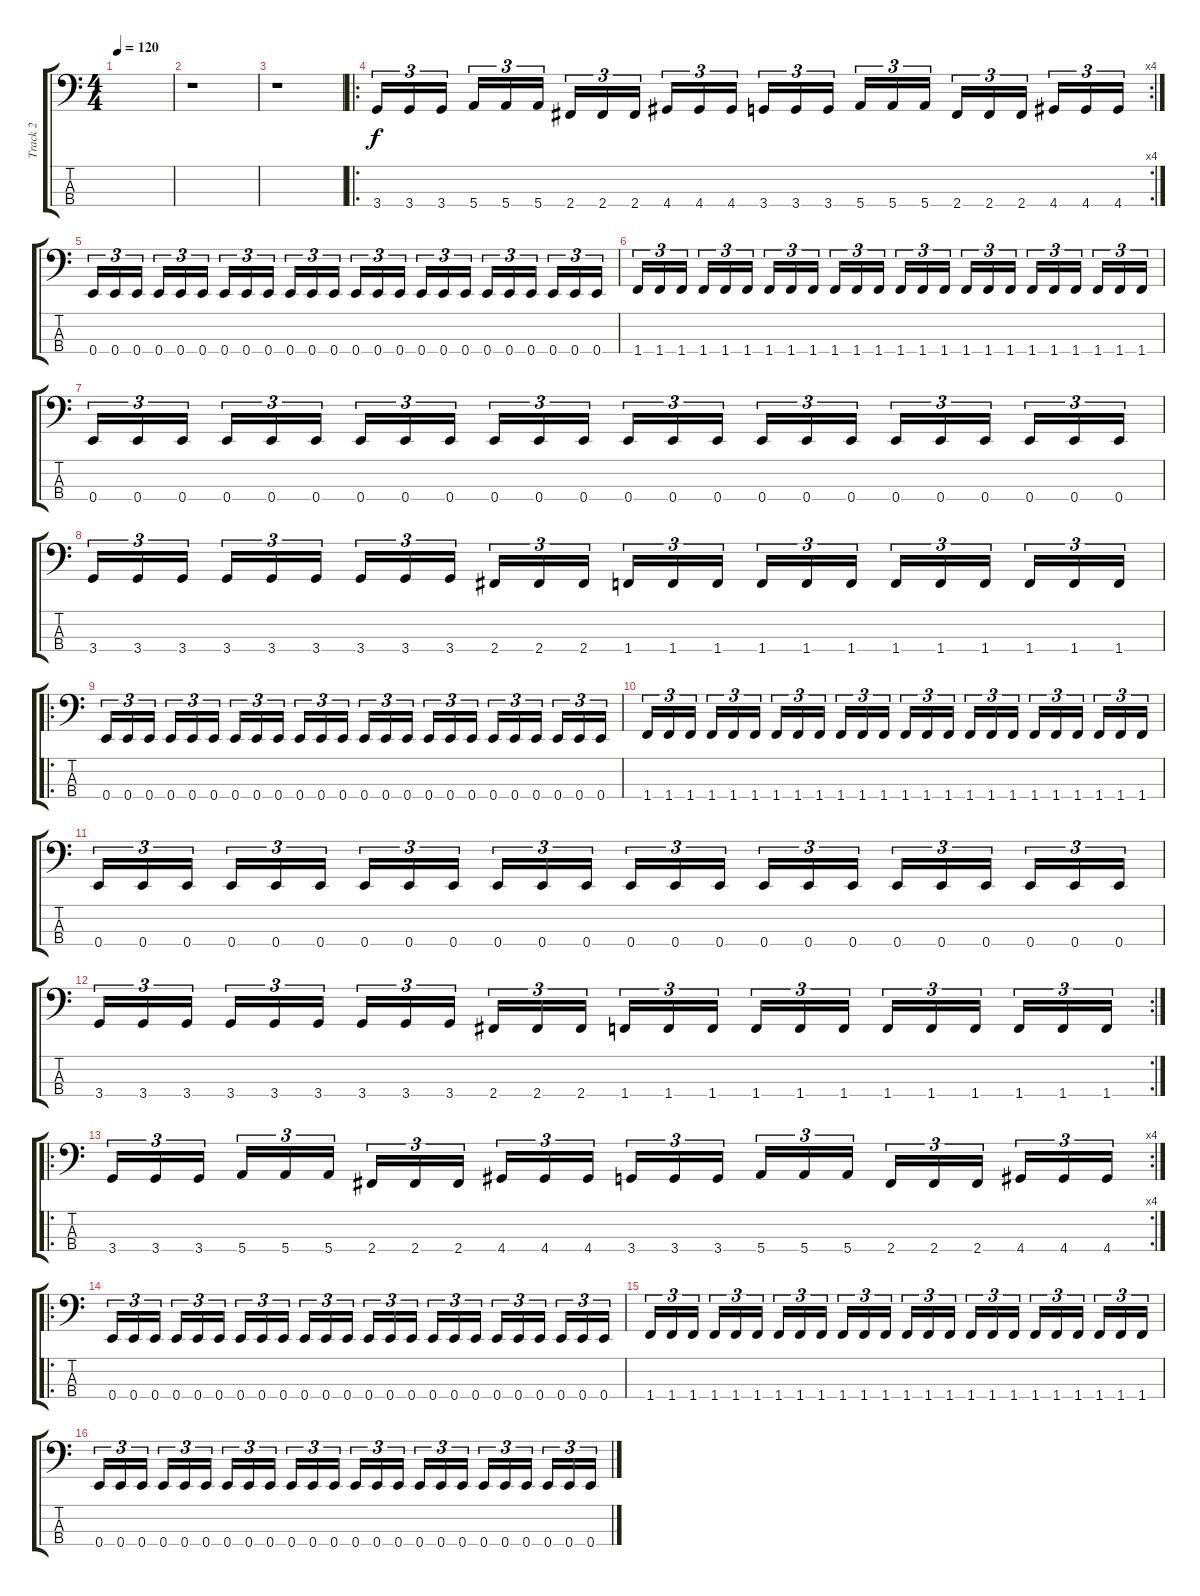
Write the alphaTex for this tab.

\track ("Track 2" "Track 2") {instrument overdrivenguitar}
\staff {score tabs}
\tuning (G2 D2 A1 E1) {hide}
\ts (4 4)
\tempo 120
\clef f4
\ks c
|
r.1 |
r.1 |
\ro
\rc 4
3.4.16{tu (3 2)} 3.4.16{tu (3 2)} 3.4.16{tu (3 2)} 5.4.16{tu (3 2)} 5.4.16{tu (3 2)} 5.4.16{tu (3 2)} 2.4.16{tu (3 2)} 2.4.16{tu (3 2)} 2.4.16{tu (3 2)} 4.4.16{tu (3 2)} 4.4.16{tu (3 2)} 4.4.16{tu (3 2)} 3.4.16{tu (3 2)} 3.4.16{tu (3 2)} 3.4.16{tu (3 2)} 5.4.16{tu (3 2)} 5.4.16{tu (3 2)} 5.4.16{tu (3 2)} 2.4.16{tu (3 2)} 2.4.16{tu (3 2)} 2.4.16{tu (3 2)} 4.4.16{tu (3 2)} 4.4.16{tu (3 2)} 4.4.16{tu (3 2)} |
0.4.16{tu (3 2)} 0.4.16{tu (3 2)} 0.4.16{tu (3 2)} 0.4.16{tu (3 2)} 0.4.16{tu (3 2)} 0.4.16{tu (3 2)} 0.4.16{tu (3 2)} 0.4.16{tu (3 2)} 0.4.16{tu (3 2)} 0.4.16{tu (3 2)} 0.4.16{tu (3 2)} 0.4.16{tu (3 2)} 0.4.16{tu (3 2)} 0.4.16{tu (3 2)} 0.4.16{tu (3 2)} 0.4.16{tu (3 2)} 0.4.16{tu (3 2)} 0.4.16{tu (3 2)} 0.4.16{tu (3 2)} 0.4.16{tu (3 2)} 0.4.16{tu (3 2)} 0.4.16{tu (3 2)} 0.4.16{tu (3 2)} 0.4.16{tu (3 2)} |
1.4.16{tu (3 2)} 1.4.16{tu (3 2)} 1.4.16{tu (3 2)} 1.4.16{tu (3 2)} 1.4.16{tu (3 2)} 1.4.16{tu (3 2)} 1.4.16{tu (3 2)} 1.4.16{tu (3 2)} 1.4.16{tu (3 2)} 1.4.16{tu (3 2)} 1.4.16{tu (3 2)} 1.4.16{tu (3 2)} 1.4.16{tu (3 2)} 1.4.16{tu (3 2)} 1.4.16{tu (3 2)} 1.4.16{tu (3 2)} 1.4.16{tu (3 2)} 1.4.16{tu (3 2)} 1.4.16{tu (3 2)} 1.4.16{tu (3 2)} 1.4.16{tu (3 2)} 1.4.16{tu (3 2)} 1.4.16{tu (3 2)} 1.4.16{tu (3 2)} |
0.4.16{tu (3 2)} 0.4.16{tu (3 2)} 0.4.16{tu (3 2)} 0.4.16{tu (3 2)} 0.4.16{tu (3 2)} 0.4.16{tu (3 2)} 0.4.16{tu (3 2)} 0.4.16{tu (3 2)} 0.4.16{tu (3 2)} 0.4.16{tu (3 2)} 0.4.16{tu (3 2)} 0.4.16{tu (3 2)} 0.4.16{tu (3 2)} 0.4.16{tu (3 2)} 0.4.16{tu (3 2)} 0.4.16{tu (3 2)} 0.4.16{tu (3 2)} 0.4.16{tu (3 2)} 0.4.16{tu (3 2)} 0.4.16{tu (3 2)} 0.4.16{tu (3 2)} 0.4.16{tu (3 2)} 0.4.16{tu (3 2)} 0.4.16{tu (3 2)} |
3.4.16{tu (3 2)} 3.4.16{tu (3 2)} 3.4.16{tu (3 2)} 3.4.16{tu (3 2)} 3.4.16{tu (3 2)} 3.4.16{tu (3 2)} 3.4.16{tu (3 2)} 3.4.16{tu (3 2)} 3.4.16{tu (3 2)} 2.4.16{tu (3 2)} 2.4.16{tu (3 2)} 2.4.16{tu (3 2)} 1.4.16{tu (3 2)} 1.4.16{tu (3 2)} 1.4.16{tu (3 2)} 1.4.16{tu (3 2)} 1.4.16{tu (3 2)} 1.4.16{tu (3 2)} 1.4.16{tu (3 2)} 1.4.16{tu (3 2)} 1.4.16{tu (3 2)} 1.4.16{tu (3 2)} 1.4.16{tu (3 2)} 1.4.16{tu (3 2)} |
\ro
0.4.16{tu (3 2)} 0.4.16{tu (3 2)} 0.4.16{tu (3 2)} 0.4.16{tu (3 2)} 0.4.16{tu (3 2)} 0.4.16{tu (3 2)} 0.4.16{tu (3 2)} 0.4.16{tu (3 2)} 0.4.16{tu (3 2)} 0.4.16{tu (3 2)} 0.4.16{tu (3 2)} 0.4.16{tu (3 2)} 0.4.16{tu (3 2)} 0.4.16{tu (3 2)} 0.4.16{tu (3 2)} 0.4.16{tu (3 2)} 0.4.16{tu (3 2)} 0.4.16{tu (3 2)} 0.4.16{tu (3 2)} 0.4.16{tu (3 2)} 0.4.16{tu (3 2)} 0.4.16{tu (3 2)} 0.4.16{tu (3 2)} 0.4.16{tu (3 2)} |
1.4.16{tu (3 2)} 1.4.16{tu (3 2)} 1.4.16{tu (3 2)} 1.4.16{tu (3 2)} 1.4.16{tu (3 2)} 1.4.16{tu (3 2)} 1.4.16{tu (3 2)} 1.4.16{tu (3 2)} 1.4.16{tu (3 2)} 1.4.16{tu (3 2)} 1.4.16{tu (3 2)} 1.4.16{tu (3 2)} 1.4.16{tu (3 2)} 1.4.16{tu (3 2)} 1.4.16{tu (3 2)} 1.4.16{tu (3 2)} 1.4.16{tu (3 2)} 1.4.16{tu (3 2)} 1.4.16{tu (3 2)} 1.4.16{tu (3 2)} 1.4.16{tu (3 2)} 1.4.16{tu (3 2)} 1.4.16{tu (3 2)} 1.4.16{tu (3 2)} |
0.4.16{tu (3 2)} 0.4.16{tu (3 2)} 0.4.16{tu (3 2)} 0.4.16{tu (3 2)} 0.4.16{tu (3 2)} 0.4.16{tu (3 2)} 0.4.16{tu (3 2)} 0.4.16{tu (3 2)} 0.4.16{tu (3 2)} 0.4.16{tu (3 2)} 0.4.16{tu (3 2)} 0.4.16{tu (3 2)} 0.4.16{tu (3 2)} 0.4.16{tu (3 2)} 0.4.16{tu (3 2)} 0.4.16{tu (3 2)} 0.4.16{tu (3 2)} 0.4.16{tu (3 2)} 0.4.16{tu (3 2)} 0.4.16{tu (3 2)} 0.4.16{tu (3 2)} 0.4.16{tu (3 2)} 0.4.16{tu (3 2)} 0.4.16{tu (3 2)} |
\rc 2
3.4.16{tu (3 2)} 3.4.16{tu (3 2)} 3.4.16{tu (3 2)} 3.4.16{tu (3 2)} 3.4.16{tu (3 2)} 3.4.16{tu (3 2)} 3.4.16{tu (3 2)} 3.4.16{tu (3 2)} 3.4.16{tu (3 2)} 2.4.16{tu (3 2)} 2.4.16{tu (3 2)} 2.4.16{tu (3 2)} 1.4.16{tu (3 2)} 1.4.16{tu (3 2)} 1.4.16{tu (3 2)} 1.4.16{tu (3 2)} 1.4.16{tu (3 2)} 1.4.16{tu (3 2)} 1.4.16{tu (3 2)} 1.4.16{tu (3 2)} 1.4.16{tu (3 2)} 1.4.16{tu (3 2)} 1.4.16{tu (3 2)} 1.4.16{tu (3 2)} |
\ro
\rc 4
3.4.16{tu (3 2)} 3.4.16{tu (3 2)} 3.4.16{tu (3 2)} 5.4.16{tu (3 2)} 5.4.16{tu (3 2)} 5.4.16{tu (3 2)} 2.4.16{tu (3 2)} 2.4.16{tu (3 2)} 2.4.16{tu (3 2)} 4.4.16{tu (3 2)} 4.4.16{tu (3 2)} 4.4.16{tu (3 2)} 3.4.16{tu (3 2)} 3.4.16{tu (3 2)} 3.4.16{tu (3 2)} 5.4.16{tu (3 2)} 5.4.16{tu (3 2)} 5.4.16{tu (3 2)} 2.4.16{tu (3 2)} 2.4.16{tu (3 2)} 2.4.16{tu (3 2)} 4.4.16{tu (3 2)} 4.4.16{tu (3 2)} 4.4.16{tu (3 2)} |
\ro
0.4.16{tu (3 2)} 0.4.16{tu (3 2)} 0.4.16{tu (3 2)} 0.4.16{tu (3 2)} 0.4.16{tu (3 2)} 0.4.16{tu (3 2)} 0.4.16{tu (3 2)} 0.4.16{tu (3 2)} 0.4.16{tu (3 2)} 0.4.16{tu (3 2)} 0.4.16{tu (3 2)} 0.4.16{tu (3 2)} 0.4.16{tu (3 2)} 0.4.16{tu (3 2)} 0.4.16{tu (3 2)} 0.4.16{tu (3 2)} 0.4.16{tu (3 2)} 0.4.16{tu (3 2)} 0.4.16{tu (3 2)} 0.4.16{tu (3 2)} 0.4.16{tu (3 2)} 0.4.16{tu (3 2)} 0.4.16{tu (3 2)} 0.4.16{tu (3 2)} |
1.4.16{tu (3 2)} 1.4.16{tu (3 2)} 1.4.16{tu (3 2)} 1.4.16{tu (3 2)} 1.4.16{tu (3 2)} 1.4.16{tu (3 2)} 1.4.16{tu (3 2)} 1.4.16{tu (3 2)} 1.4.16{tu (3 2)} 1.4.16{tu (3 2)} 1.4.16{tu (3 2)} 1.4.16{tu (3 2)} 1.4.16{tu (3 2)} 1.4.16{tu (3 2)} 1.4.16{tu (3 2)} 1.4.16{tu (3 2)} 1.4.16{tu (3 2)} 1.4.16{tu (3 2)} 1.4.16{tu (3 2)} 1.4.16{tu (3 2)} 1.4.16{tu (3 2)} 1.4.16{tu (3 2)} 1.4.16{tu (3 2)} 1.4.16{tu (3 2)} |
0.4.16{tu (3 2)} 0.4.16{tu (3 2)} 0.4.16{tu (3 2)} 0.4.16{tu (3 2)} 0.4.16{tu (3 2)} 0.4.16{tu (3 2)} 0.4.16{tu (3 2)} 0.4.16{tu (3 2)} 0.4.16{tu (3 2)} 0.4.16{tu (3 2)} 0.4.16{tu (3 2)} 0.4.16{tu (3 2)} 0.4.16{tu (3 2)} 0.4.16{tu (3 2)} 0.4.16{tu (3 2)} 0.4.16{tu (3 2)} 0.4.16{tu (3 2)} 0.4.16{tu (3 2)} 0.4.16{tu (3 2)} 0.4.16{tu (3 2)} 0.4.16{tu (3 2)} 0.4.16{tu (3 2)} 0.4.16{tu (3 2)} 0.4.16{tu (3 2)}
